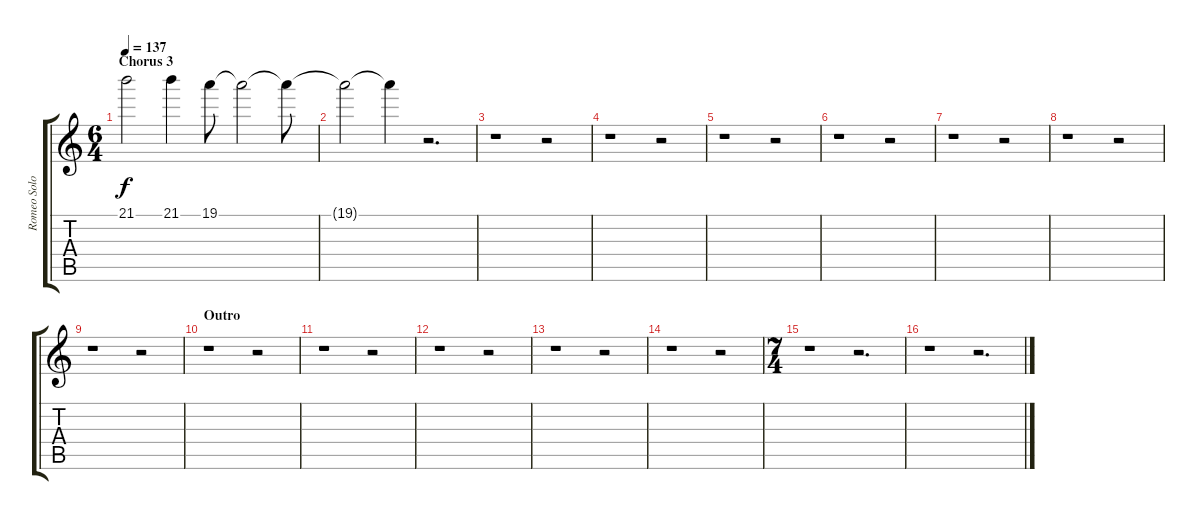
\track ("Romeo Solo" "Romeo Solo") {instrument overdrivenguitar}
\staff {score tabs}
\tuning (D4 A3 F3 C3 G2 D2) {hide}
\ts (6 4)
\section ("" "Chorus 3")
\tempo 137
\clef g2
\ks c
21.1{t}.2{dy f} 21.1.4 19.1.8 19.1{t}.2 19.1{t}.8 |
19.1{t}.2 19.1{t}.4 r.2{d} |
r.1 r.2 |
r.1 r.2 |
r.1 r.2 |
r.1 r.2 |
r.1 r.2 |
r.1 r.2 |
r.1 r.2 |
\section ("" "Outro")
r.1 r.2 |
r.1 r.2 |
r.1 r.2 |
r.1 r.2 |
r.1 r.2 |
\ts (7 4)
r.1 r.2{d} |
r.1 r.2{d}
